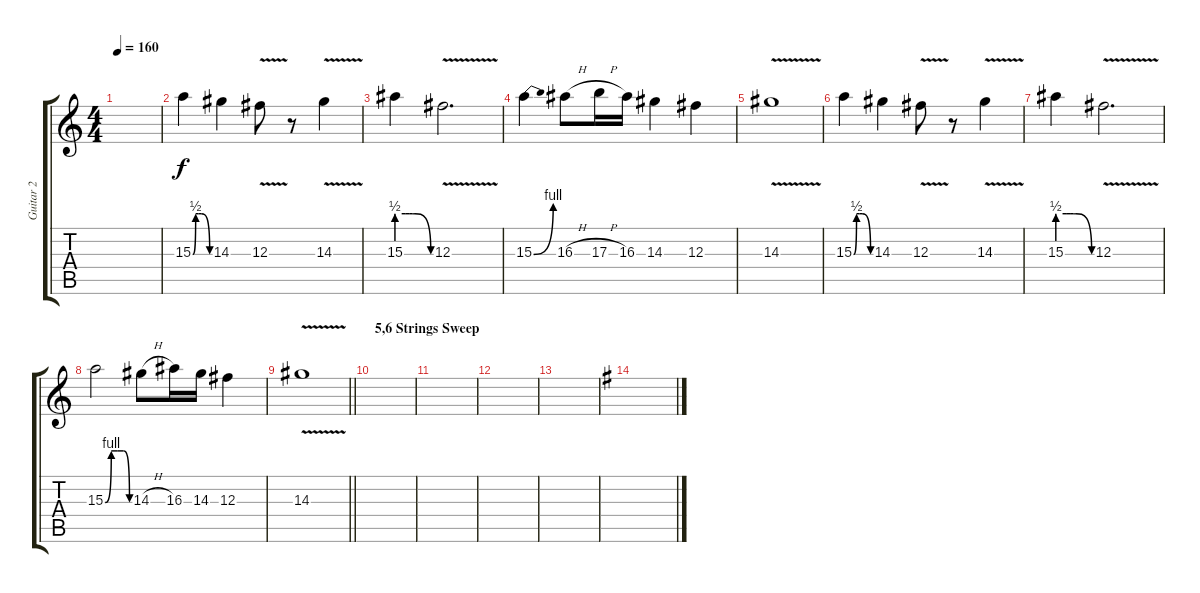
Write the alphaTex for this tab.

\track ("Guitar 2" "Guitar 2") {instrument distortionguitar}
\staff {score tabs}
\tuning (Eb4 Bb3 Gb3 Db3 Ab2 Eb2) {hide}
\ts (4 4)
\tempo 160
\clef g2
\ks c
|
15.3{be (custom 0 0 10 2 20 2 30 2 60 0)}.4 14.3.4 12.3{v}.8 r.8 14.3{v}.4 |
15.3{be (custom 0 2 15 2 22 2 28 2 30 2 32 2 60 0)}.4 12.3{v}.2{d} |
15.3{be (bend 0 0 60 4)}.4 16.3{h}.8 17.3{h}.16 16.3.16 14.3.4 12.3.4 |
14.3{v}.1 |
15.3{be (custom 0 0 10 2 20 2 30 2 60 0)}.4 14.3.4 12.3{v}.8 r.8 14.3{v}.4 |
15.3{be (custom 0 2 15 2 22 2 28 2 30 2 32 2 60 0)}.4 12.3{v}.2{d} |
15.3{be (custom 0 0 15 4 30 4 45 4 60 0)}.2 14.3{h}.8 16.3.16 14.3.16 12.3.4 |
\barLineRight lightlight
14.3{v}.1 |
\section ("" "5,6 Strings Sweep ")
|
|
|
|
\ks eminor
